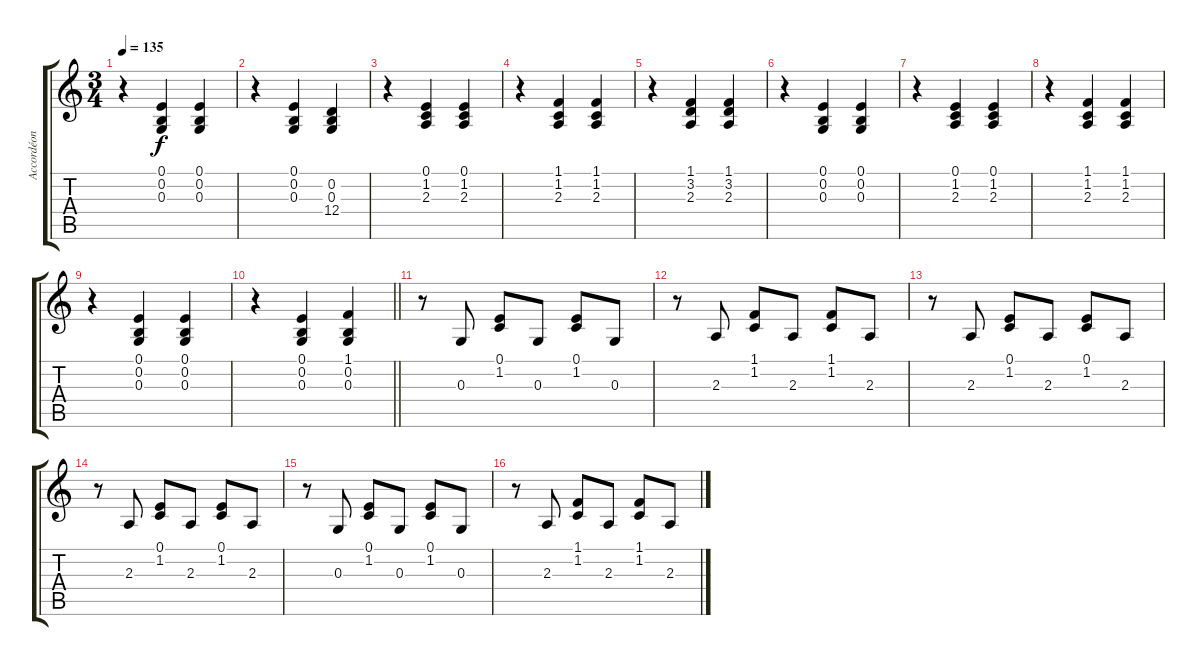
\track ("Accordéon" "Accordéon") {instrument accordion}
\staff {score tabs}
\tuning (E4 B3 G3 D3 A2 E2) {hide}
\ts (3 4)
\tempo 135
\clef g2
\ks c
r.4{dy f} (0.1 0.2 0.3).4 (0.1 0.2 0.3).4 |
r.4 (0.1 0.2 0.3).4 (0.2 0.3 12.4).4 |
r.4 (0.1 1.2 2.3).4 (0.1 1.2 2.3).4 |
r.4 (1.1 1.2 2.3).4 (1.1 1.2 2.3).4 |
r.4 (1.1 3.2 2.3).4 (1.1 3.2 2.3).4 |
r.4 (0.1 0.2 0.3).4 (0.1 0.2 0.3).4 |
r.4 (0.1 1.2 2.3).4 (0.1 1.2 2.3).4 |
r.4 (1.1 1.2 2.3).4 (1.1 1.2 2.3).4 |
r.4 (0.1 0.2 0.3).4 (0.1 0.2 0.3).4 |
\barLineRight lightlight
r.4 (0.1 0.2 0.3).4 (1.1 0.2 0.3).4 |
r.8 0.3.8 (0.1 1.2).8 0.3.8 (0.1 1.2).8 0.3.8 |
r.8 2.3.8 (1.1 1.2).8 2.3.8 (1.1 1.2).8 2.3.8 |
r.8 2.3.8 (0.1 1.2).8 2.3.8 (0.1 1.2).8 2.3.8 |
r.8 2.3.8 (0.1 1.2).8 2.3.8 (0.1 1.2).8 2.3.8 |
r.8 0.3.8 (0.1 1.2).8 0.3.8 (0.1 1.2).8 0.3.8 |
r.8 2.3.8 (1.1 1.2).8 2.3.8 (1.1 1.2).8 2.3.8
